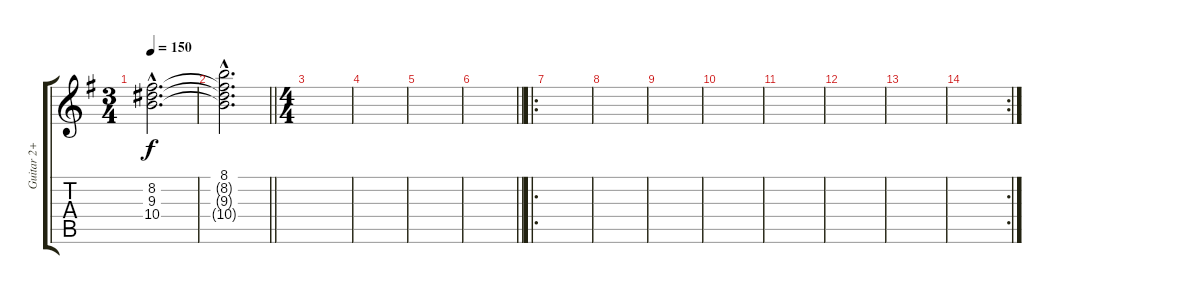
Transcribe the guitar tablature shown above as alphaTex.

\track ("Guitar 2+ (optional)" "Guitar 2+ ") {instrument distortionguitar}
\staff {score tabs}
\tuning (Eb4 Bb3 Gb3 Db3 Ab2 Eb2) {hide}
\ts (3 4)
\tempo 150
\clef g2
\ks g
(8.2{hac} 9.3{hac t} 10.4{hac t}).2{d dy f} |
\barLineRight lightlight
(8.1{hac} 8.2{hac t} 9.3{hac t} 10.4{hac t}).2{d} |
\ts (4 4)
|
|
|
\barLineRight lightlight
|
\ro
|
|
|
|
|
|
|
\rc 2
